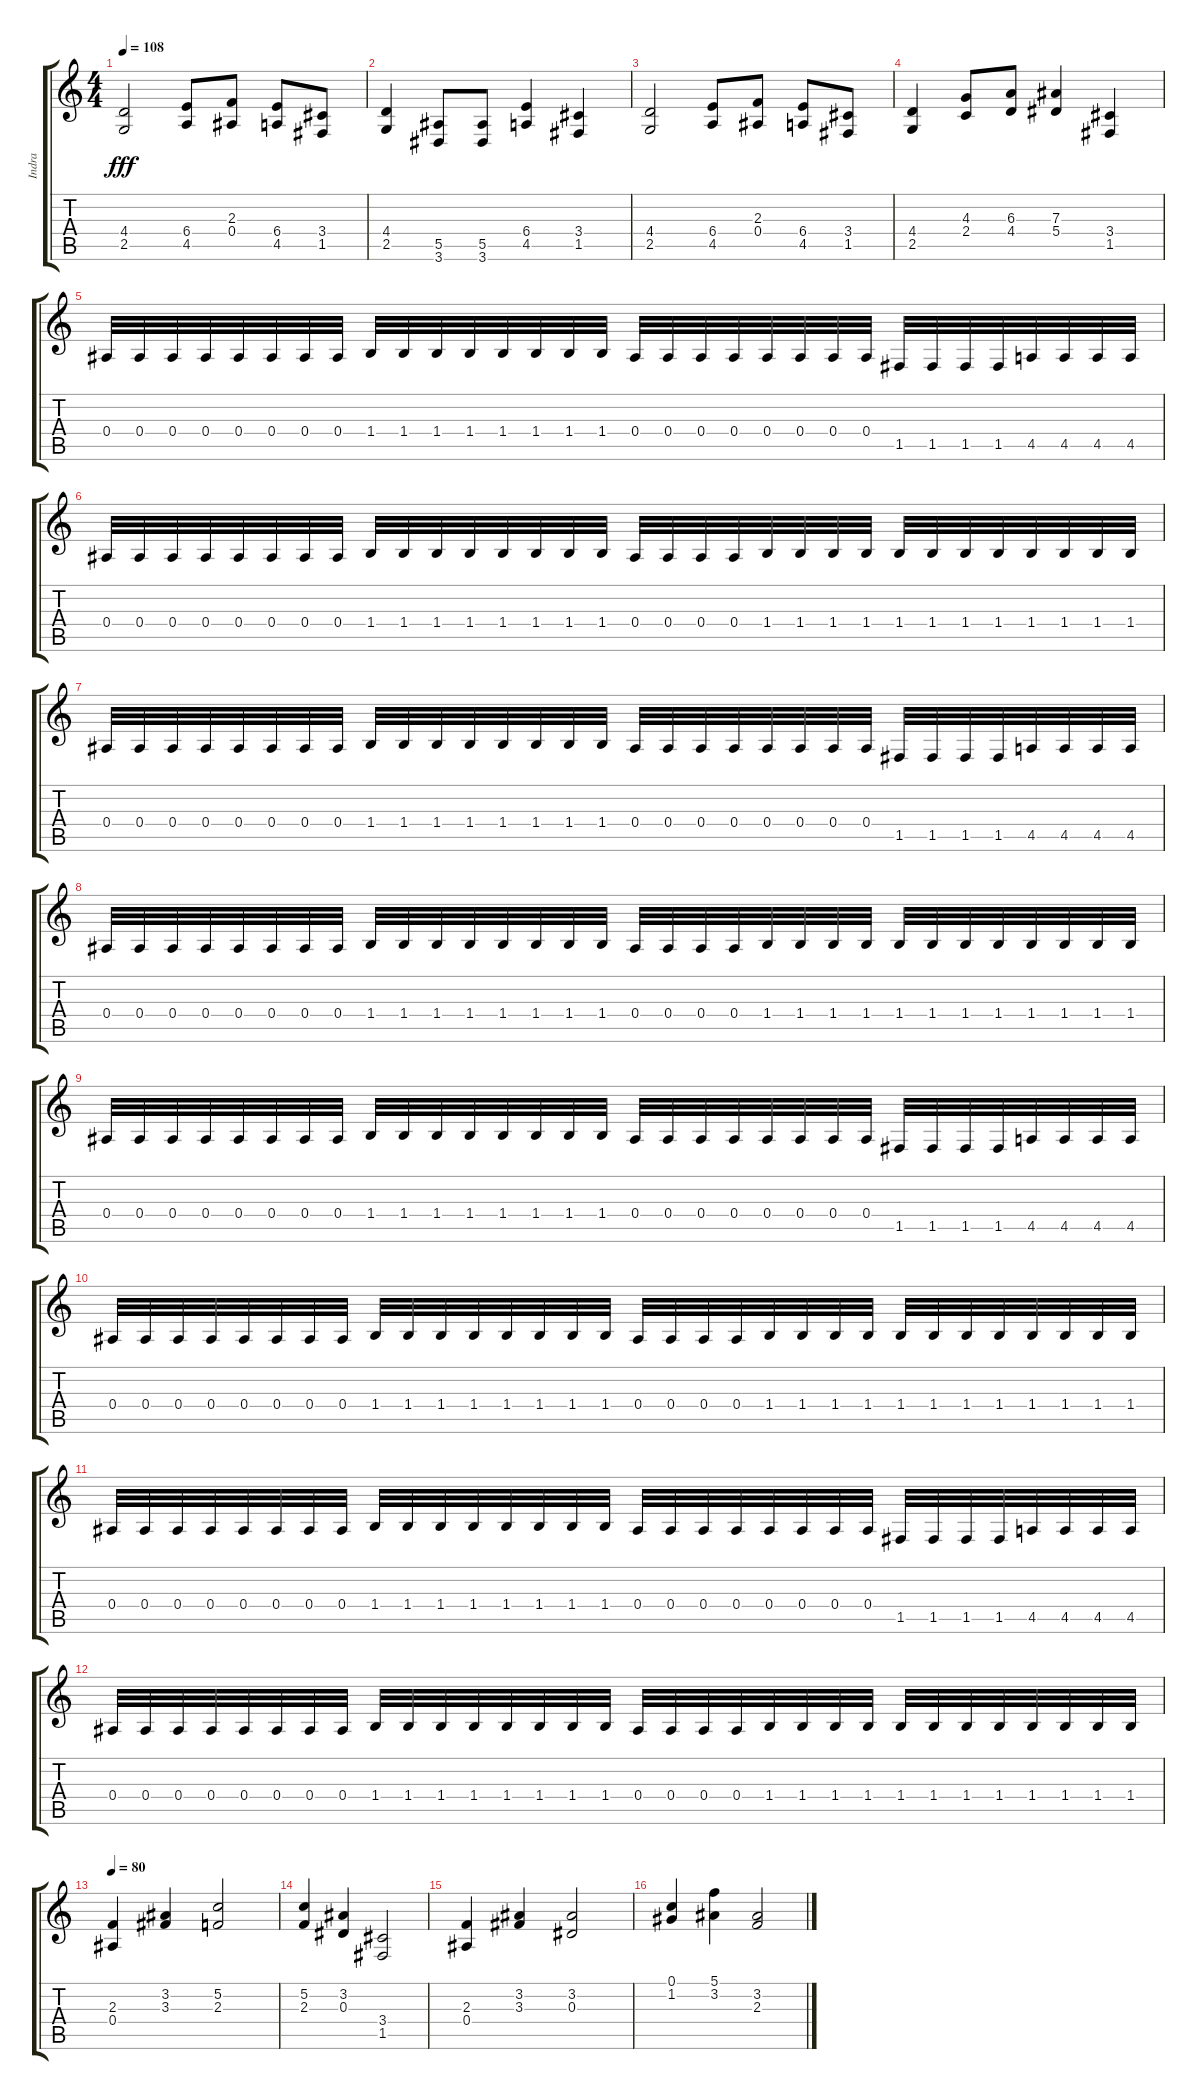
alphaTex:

\track ("Indra" "Indra") {instrument overdrivenguitar}
\staff {score tabs}
\tuning (C4 G3 Eb3 Bb2 F2 C2) {hide}
\ts (4 4)
\tempo 108
\clef g2
\ks c
(4.4 2.5).2{dy fff} (6.4 4.5).8 (2.3 0.4).8 (6.4 4.5).8 (3.4 1.5).8 |
(4.4 2.5).4 (5.5 3.6).8 (5.5 3.6).8 (6.4 4.5).4 (3.4 1.5).4 |
(4.4 2.5).2 (6.4 4.5).8 (2.3 0.4).8 (6.4 4.5).8 (3.4 1.5).8 |
(4.4 2.5).4 (4.3 2.4).8 (6.3 4.4).8 (7.3 5.4).4 (3.4 1.5).4 |
0.4.32 0.4.32 0.4.32 0.4.32 0.4.32 0.4.32 0.4.32 0.4.32 1.4.32 1.4.32 1.4.32 1.4.32 1.4.32 1.4.32 1.4.32 1.4.32 0.4.32 0.4.32 0.4.32 0.4.32 0.4.32 0.4.32 0.4.32 0.4.32 1.5.32 1.5.32 1.5.32 1.5.32 4.5.32 4.5.32 4.5.32 4.5.32 |
0.4.32 0.4.32 0.4.32 0.4.32 0.4.32 0.4.32 0.4.32 0.4.32 1.4.32 1.4.32 1.4.32 1.4.32 1.4.32 1.4.32 1.4.32 1.4.32 0.4.32 0.4.32 0.4.32 0.4.32 1.4.32 1.4.32 1.4.32 1.4.32 1.4.32 1.4.32 1.4.32 1.4.32 1.4.32 1.4.32 1.4.32 1.4.32 |
0.4.32 0.4.32 0.4.32 0.4.32 0.4.32 0.4.32 0.4.32 0.4.32 1.4.32 1.4.32 1.4.32 1.4.32 1.4.32 1.4.32 1.4.32 1.4.32 0.4.32 0.4.32 0.4.32 0.4.32 0.4.32 0.4.32 0.4.32 0.4.32 1.5.32 1.5.32 1.5.32 1.5.32 4.5.32 4.5.32 4.5.32 4.5.32 |
0.4.32 0.4.32 0.4.32 0.4.32 0.4.32 0.4.32 0.4.32 0.4.32 1.4.32 1.4.32 1.4.32 1.4.32 1.4.32 1.4.32 1.4.32 1.4.32 0.4.32 0.4.32 0.4.32 0.4.32 1.4.32 1.4.32 1.4.32 1.4.32 1.4.32 1.4.32 1.4.32 1.4.32 1.4.32 1.4.32 1.4.32 1.4.32 |
0.4.32 0.4.32 0.4.32 0.4.32 0.4.32 0.4.32 0.4.32 0.4.32 1.4.32 1.4.32 1.4.32 1.4.32 1.4.32 1.4.32 1.4.32 1.4.32 0.4.32 0.4.32 0.4.32 0.4.32 0.4.32 0.4.32 0.4.32 0.4.32 1.5.32 1.5.32 1.5.32 1.5.32 4.5.32 4.5.32 4.5.32 4.5.32 |
0.4.32 0.4.32 0.4.32 0.4.32 0.4.32 0.4.32 0.4.32 0.4.32 1.4.32 1.4.32 1.4.32 1.4.32 1.4.32 1.4.32 1.4.32 1.4.32 0.4.32 0.4.32 0.4.32 0.4.32 1.4.32 1.4.32 1.4.32 1.4.32 1.4.32 1.4.32 1.4.32 1.4.32 1.4.32 1.4.32 1.4.32 1.4.32 |
0.4.32 0.4.32 0.4.32 0.4.32 0.4.32 0.4.32 0.4.32 0.4.32 1.4.32 1.4.32 1.4.32 1.4.32 1.4.32 1.4.32 1.4.32 1.4.32 0.4.32 0.4.32 0.4.32 0.4.32 0.4.32 0.4.32 0.4.32 0.4.32 1.5.32 1.5.32 1.5.32 1.5.32 4.5.32 4.5.32 4.5.32 4.5.32 |
0.4.32 0.4.32 0.4.32 0.4.32 0.4.32 0.4.32 0.4.32 0.4.32 1.4.32 1.4.32 1.4.32 1.4.32 1.4.32 1.4.32 1.4.32 1.4.32 0.4.32 0.4.32 0.4.32 0.4.32 1.4.32 1.4.32 1.4.32 1.4.32 1.4.32 1.4.32 1.4.32 1.4.32 1.4.32 1.4.32 1.4.32 1.4.32 |
\tempo 80
(2.3 0.4).4 (3.2 3.3).4 (5.2 2.3).2 |
(5.2 2.3).4 (3.2 0.3).4 (3.4 1.5).2 |
(2.3 0.4).4 (3.2 3.3).4 (3.2 0.3).2 |
(0.1 1.2).4 (5.1 3.2).4 (3.2 2.3).2
